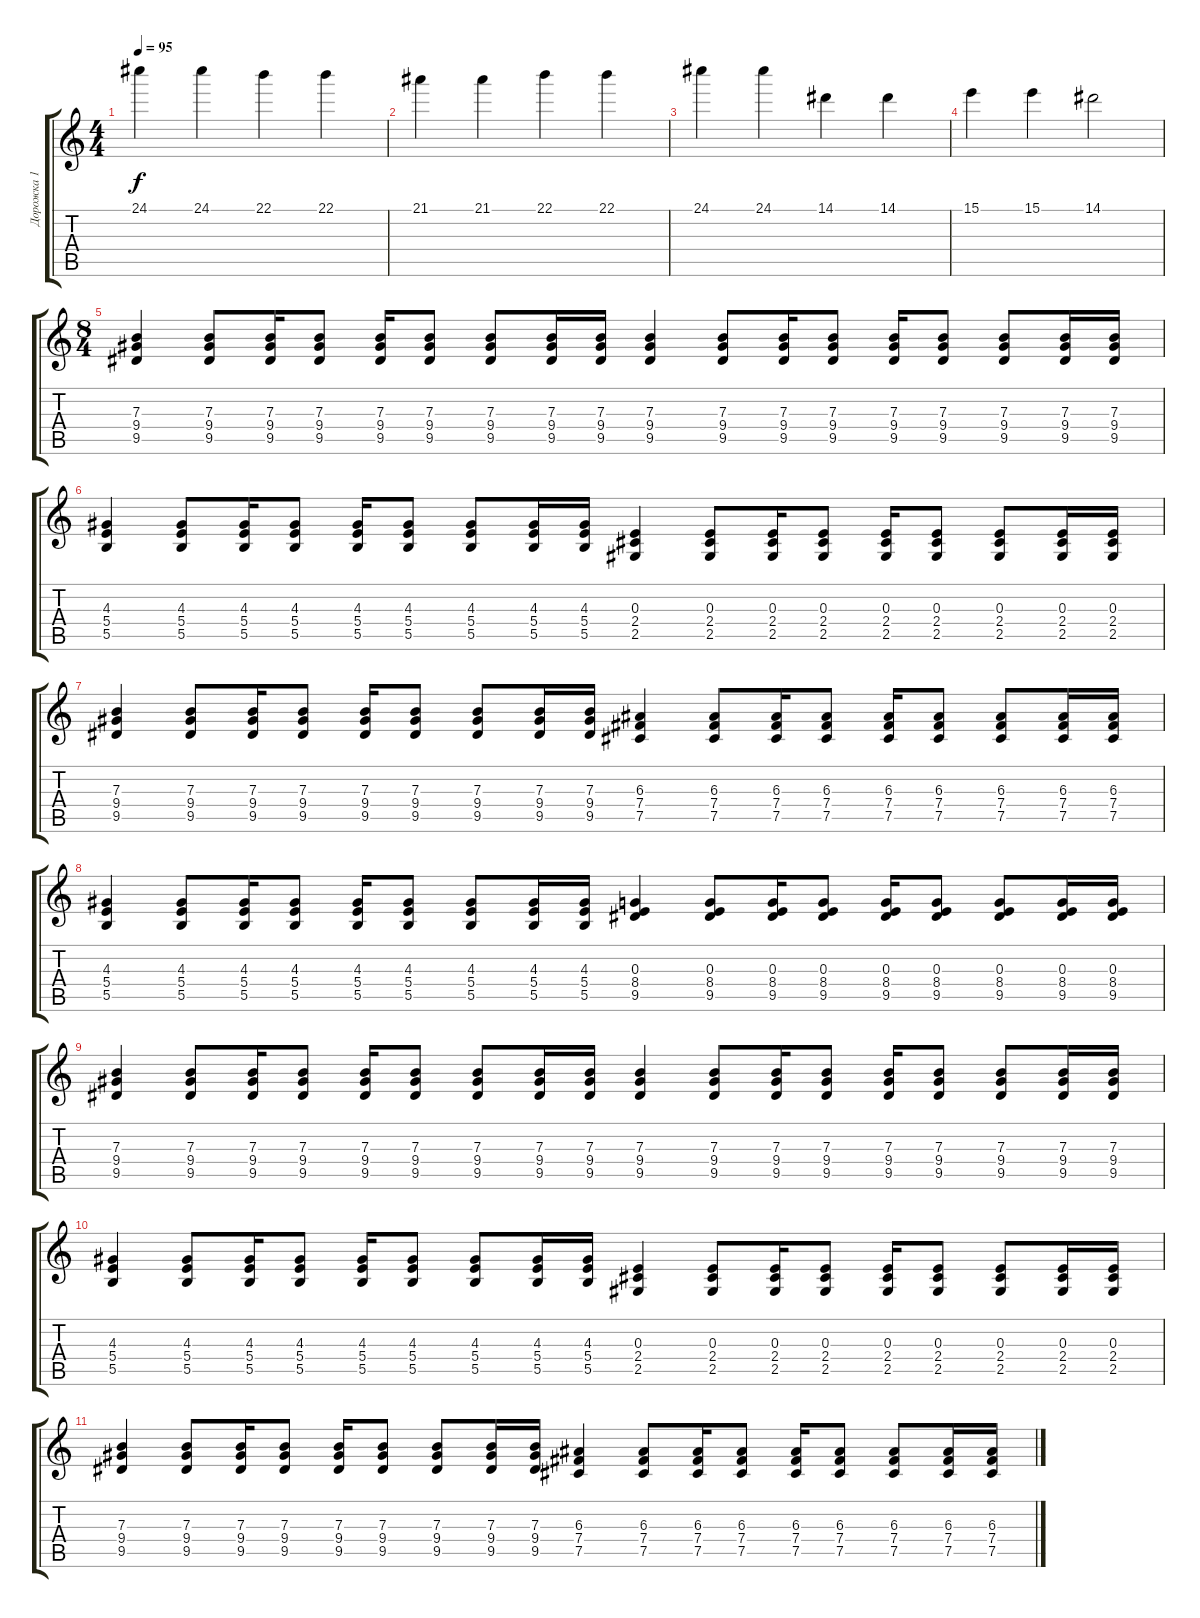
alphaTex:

\track ("Дорожка 1" "Дорожка 1") {instrument acousticguitarsteel}
\staff {score tabs}
\tuning (Db4 Ab3 E3 B2 Gb2 B1) {hide}
\ts (4 4)
\tempo 95
\clef g2
\ks c
24.1.4{dy f} 24.1.4 22.1.4 22.1.4 |
21.1.4 21.1.4 22.1.4 22.1.4 |
24.1.4 24.1.4 14.1.4 14.1.4 |
15.1.4 15.1.4 14.1.2 |
\ts (8 4)
(7.3 9.4 9.5).4 (7.3 9.4 9.5).8 (7.3 9.4 9.5).16 (7.3 9.4 9.5).8 (7.3 9.4 9.5).16 (7.3 9.4 9.5).8 (7.3 9.4 9.5).8 (7.3 9.4 9.5).16 (7.3 9.4 9.5).16 (7.3 9.4 9.5).4 (7.3 9.4 9.5).8 (7.3 9.4 9.5).16 (7.3 9.4 9.5).8 (7.3 9.4 9.5).16 (7.3 9.4 9.5).8 (7.3 9.4 9.5).8 (7.3 9.4 9.5).16 (7.3 9.4 9.5).16 |
(4.3 5.4 5.5).4 (4.3 5.4 5.5).8 (4.3 5.4 5.5).16 (4.3 5.4 5.5).8 (4.3 5.4 5.5).16 (4.3 5.4 5.5).8 (4.3 5.4 5.5).8 (4.3 5.4 5.5).16 (4.3 5.4 5.5).16 (0.3 2.4 2.5).4 (0.3 2.4 2.5).8 (0.3 2.4 2.5).16 (0.3 2.4 2.5).8 (0.3 2.4 2.5).16 (0.3 2.4 2.5).8 (0.3 2.4 2.5).8 (0.3 2.4 2.5).16 (0.3 2.4 2.5).16 |
(7.3 9.4 9.5).4 (7.3 9.4 9.5).8 (7.3 9.4 9.5).16 (7.3 9.4 9.5).8 (7.3 9.4 9.5).16 (7.3 9.4 9.5).8 (7.3 9.4 9.5).8 (7.3 9.4 9.5).16 (7.3 9.4 9.5).16 (6.3 7.4 7.5).4 (6.3 7.4 7.5).8 (6.3 7.4 7.5).16 (6.3 7.4 7.5).8 (6.3 7.4 7.5).16 (6.3 7.4 7.5).8 (6.3 7.4 7.5).8 (6.3 7.4 7.5).16 (6.3 7.4 7.5).16 |
(4.3 5.4 5.5).4 (4.3 5.4 5.5).8 (4.3 5.4 5.5).16 (4.3 5.4 5.5).8 (4.3 5.4 5.5).16 (4.3 5.4 5.5).8 (4.3 5.4 5.5).8 (4.3 5.4 5.5).16 (4.3 5.4 5.5).16 (0.3 8.4 9.5).4 (0.3 8.4 9.5).8 (0.3 8.4 9.5).16 (0.3 8.4 9.5).8 (0.3 8.4 9.5).16 (0.3 8.4 9.5).8 (0.3 8.4 9.5).8 (0.3 8.4 9.5).16 (0.3 8.4 9.5).16 |
(7.3 9.4 9.5).4 (7.3 9.4 9.5).8 (7.3 9.4 9.5).16 (7.3 9.4 9.5).8 (7.3 9.4 9.5).16 (7.3 9.4 9.5).8 (7.3 9.4 9.5).8 (7.3 9.4 9.5).16 (7.3 9.4 9.5).16 (7.3 9.4 9.5).4 (7.3 9.4 9.5).8 (7.3 9.4 9.5).16 (7.3 9.4 9.5).8 (7.3 9.4 9.5).16 (7.3 9.4 9.5).8 (7.3 9.4 9.5).8 (7.3 9.4 9.5).16 (7.3 9.4 9.5).16 |
(4.3 5.4 5.5).4 (4.3 5.4 5.5).8 (4.3 5.4 5.5).16 (4.3 5.4 5.5).8 (4.3 5.4 5.5).16 (4.3 5.4 5.5).8 (4.3 5.4 5.5).8 (4.3 5.4 5.5).16 (4.3 5.4 5.5).16 (0.3 2.4 2.5).4 (0.3 2.4 2.5).8 (0.3 2.4 2.5).16 (0.3 2.4 2.5).8 (0.3 2.4 2.5).16 (0.3 2.4 2.5).8 (0.3 2.4 2.5).8 (0.3 2.4 2.5).16 (0.3 2.4 2.5).16 |
(7.3 9.4 9.5).4 (7.3 9.4 9.5).8 (7.3 9.4 9.5).16 (7.3 9.4 9.5).8 (7.3 9.4 9.5).16 (7.3 9.4 9.5).8 (7.3 9.4 9.5).8 (7.3 9.4 9.5).16 (7.3 9.4 9.5).16 (6.3 7.4 7.5).4 (6.3 7.4 7.5).8 (6.3 7.4 7.5).16 (6.3 7.4 7.5).8 (6.3 7.4 7.5).16 (6.3 7.4 7.5).8 (6.3 7.4 7.5).8 (6.3 7.4 7.5).16 (6.3 7.4 7.5).16
